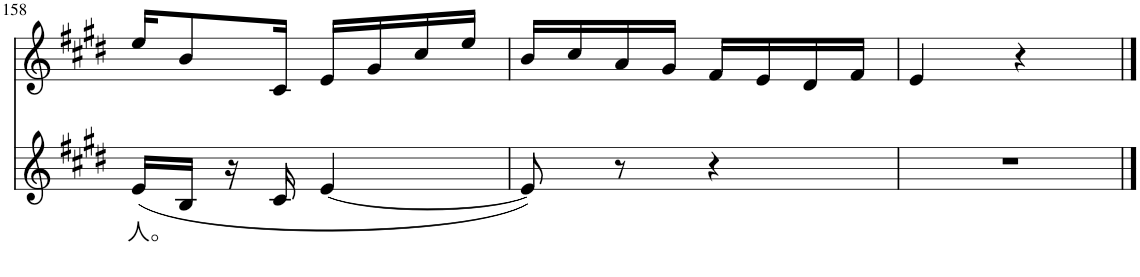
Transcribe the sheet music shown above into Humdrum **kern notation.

**kern	**text	**kern
*part2	*part2	*part1
*staff2	*staff2	*staff1
*I"Piano	*	*I"Piano
*I'Pno	*	*I'Pno
!!LO:PB:g=z
*clefG2	*	*clefG2
*k[f#c#g#d#]	*	*k[f#c#g#d#]
*M2/4	*	*M2/4
=158	=158	=158
!	!LO:LY:b	!
(16e/LL	人。	16ee/KL
16B/JJ	.	8b/
16r	.	.
16c#/	.	16c#/Jk
[4e/	.	16e/LL
.	.	16g#/
.	.	16cc#/
.	.	16ee/JJ
=159	=159	=159
8e/])	.	16b/LL
.	.	16cc#/
8r	.	16a/
.	.	16g#/JJ
4r	.	16f#/LL
.	.	16e/
.	.	16d#/
.	.	16f#/JJ
=160	=160	=160
2r	.	4e/
.	.	4r
==	==	==
*-	*-	*-
